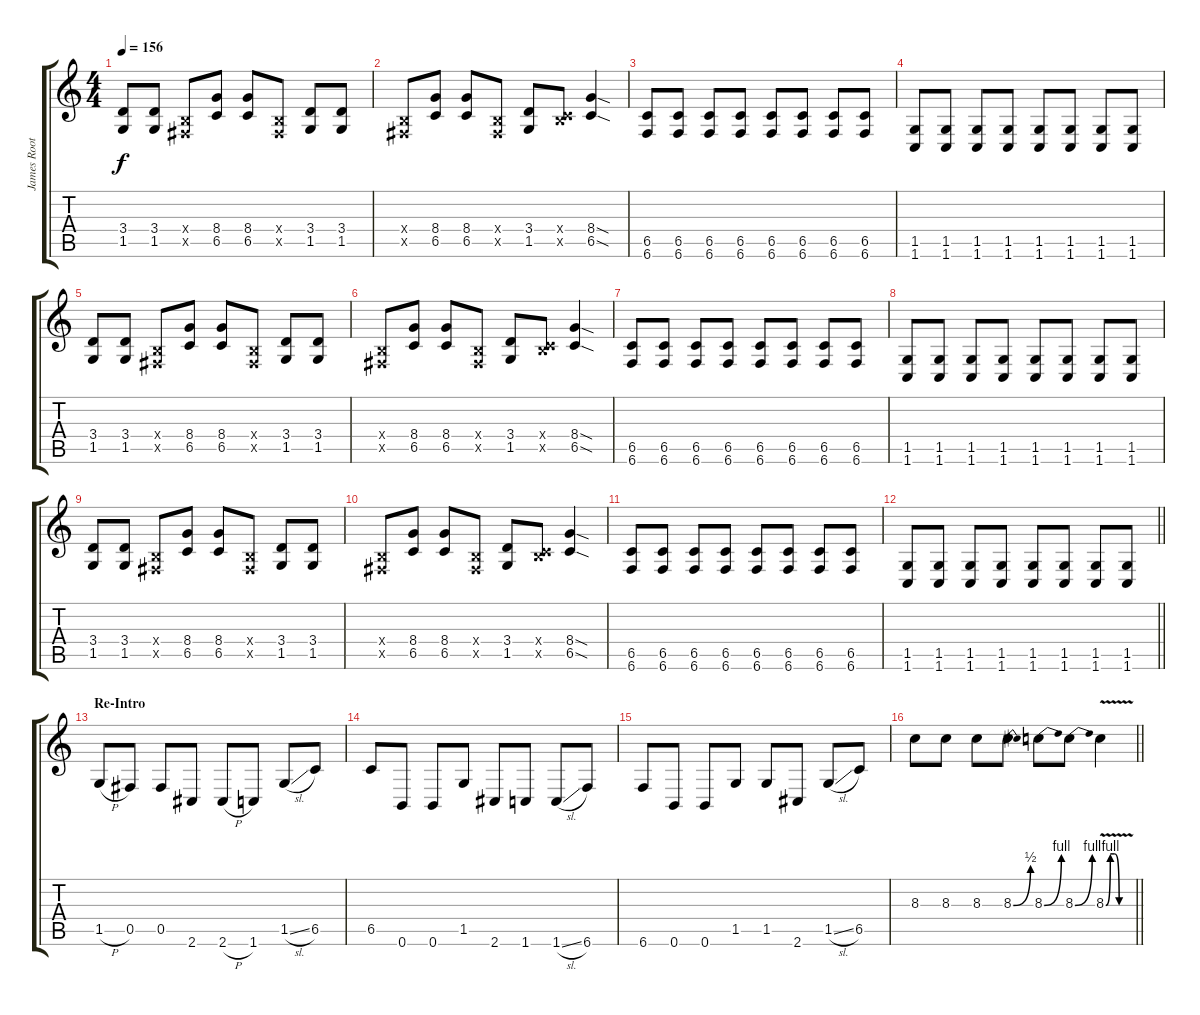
\track ("James Root" "James Root") {instrument distortionguitar}
\staff {score tabs}
\tuning (Db4 Ab3 E3 B2 Gb2 B1) {hide}
\ts (4 4)
\tempo 156
\clef g2
\ks c
(3.4 1.5).8{dy f} (3.4 1.5).8 (0.4{x} 0.5{x}).8 (8.4 6.5).8 (8.4 6.5).8 (0.4{x} 0.5{x}).8 (3.4 1.5).8 (3.4 1.5).8 |
(0.4{x} 0.5{x}).8 (8.4 6.5).8 (8.4 6.5).8 (0.4{x} 0.5{x}).8 (3.4 1.5).8 (0.4{x} 6.5{x}).8 (8.4{sod} 6.5{sod}).4 |
(6.5 6.6).8 (6.5 6.6).8 (6.5 6.6).8 (6.5 6.6).8 (6.5 6.6).8 (6.5 6.6).8 (6.5 6.6).8 (6.5 6.6).8 |
(1.5 1.6).8 (1.5 1.6).8 (1.5 1.6).8 (1.5 1.6).8 (1.5 1.6).8 (1.5 1.6).8 (1.5 1.6).8 (1.5 1.6).8 |
(3.4 1.5).8 (3.4 1.5).8 (0.4{x} 0.5{x}).8 (8.4 6.5).8 (8.4 6.5).8 (0.4{x} 0.5{x}).8 (3.4 1.5).8 (3.4 1.5).8 |
(0.4{x} 0.5{x}).8 (8.4 6.5).8 (8.4 6.5).8 (0.4{x} 0.5{x}).8 (3.4 1.5).8 (0.4{x} 6.5{x}).8 (8.4{sod} 6.5{sod}).4 |
(6.5 6.6).8 (6.5 6.6).8 (6.5 6.6).8 (6.5 6.6).8 (6.5 6.6).8 (6.5 6.6).8 (6.5 6.6).8 (6.5 6.6).8 |
(1.5 1.6).8 (1.5 1.6).8 (1.5 1.6).8 (1.5 1.6).8 (1.5 1.6).8 (1.5 1.6).8 (1.5 1.6).8 (1.5 1.6).8 |
(3.4 1.5).8 (3.4 1.5).8 (0.4{x} 0.5{x}).8 (8.4 6.5).8 (8.4 6.5).8 (0.4{x} 0.5{x}).8 (3.4 1.5).8 (3.4 1.5).8 |
(0.4{x} 0.5{x}).8 (8.4 6.5).8 (8.4 6.5).8 (0.4{x} 0.5{x}).8 (3.4 1.5).8 (0.4{x} 6.5{x}).8 (8.4{sod} 6.5{sod}).4 |
(6.5 6.6).8 (6.5 6.6).8 (6.5 6.6).8 (6.5 6.6).8 (6.5 6.6).8 (6.5 6.6).8 (6.5 6.6).8 (6.5 6.6).8 |
\barLineRight lightlight
(1.5 1.6).8 (1.5 1.6).8 (1.5 1.6).8 (1.5 1.6).8 (1.5 1.6).8 (1.5 1.6).8 (1.5 1.6).8 (1.5 1.6).8 |
\section ("" "Re-Intro")
1.5{h}.8 0.5.8 0.5.8 2.6.8 2.6{h}.8 1.6.8 1.5{sl}.8 6.5.8 |
6.5.8 0.6.8 0.6.8 1.5.8 2.6.8 1.6.8 1.6{sl}.8 6.6.8 |
6.6.8 0.6.8 0.6.8 1.5.8 1.5.8 2.6.8 1.5{sl}.8 6.5.8 |
\barLineRight lightlight
8.3.8 8.3.8 8.3.8 8.3{be (bend 0 0 60 2)}.8 8.3{be (bend 0 0 60 4)}.8 8.3{be (bend 0 0 60 4)}.8 8.3{be (custom 0 0 10 4 20 4 30 0 60 0) v}.4
